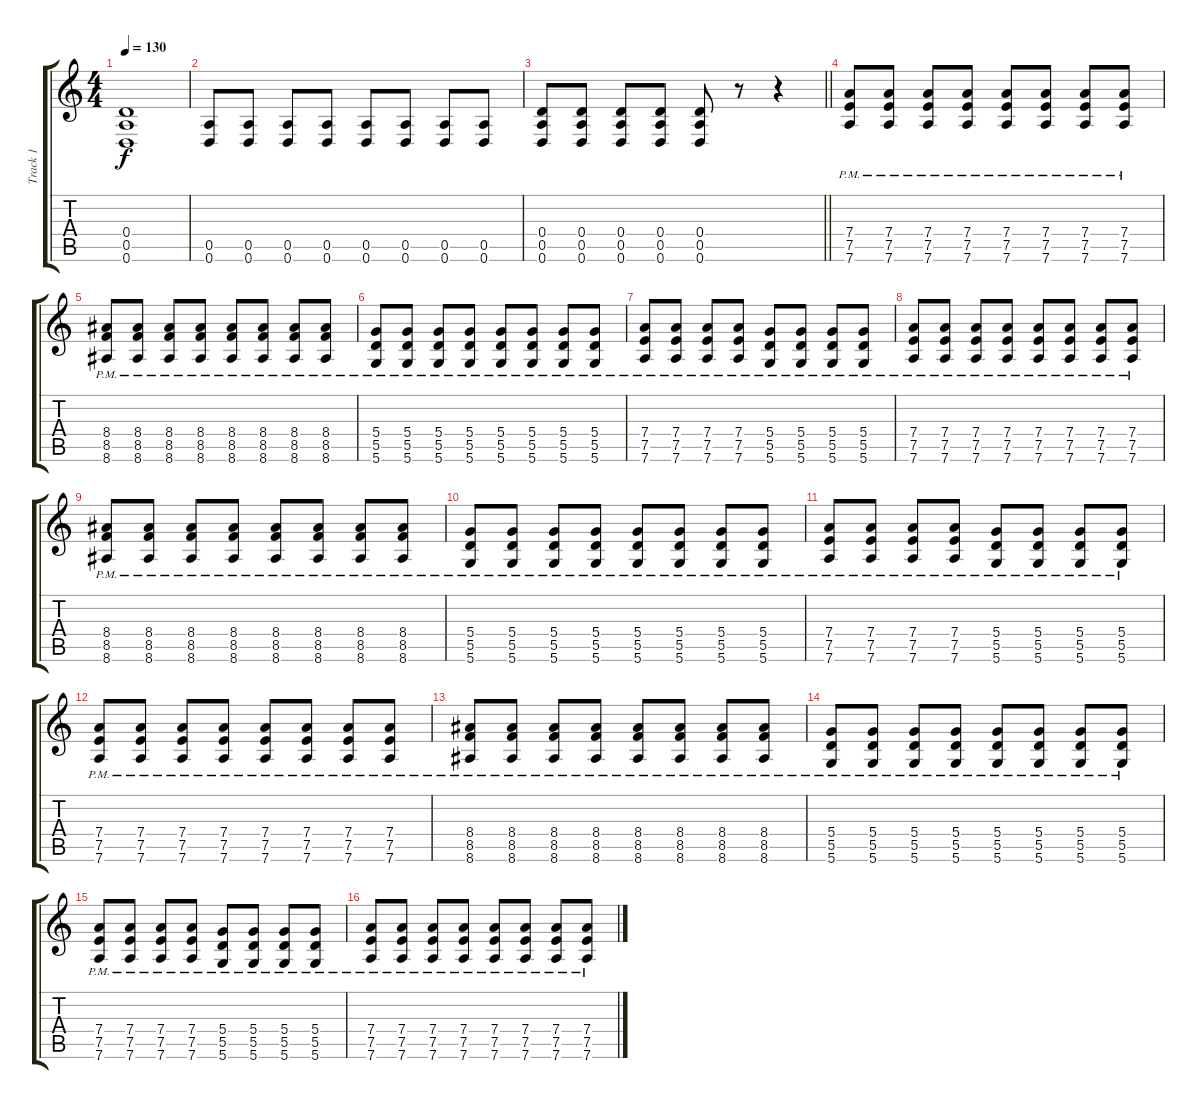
\track ("Track 1" "Track 1") {instrument acousticguitarsteel}
\staff {score tabs}
\tuning (E4 B3 G3 D3 A2 D2) {hide}
\ts (4 4)
\tempo 130
\clef g2
\ks c
(0.4{t} 0.5{t} 0.6{t}).1{dy f} |
(0.5 0.6).8 (0.5 0.6).8 (0.5 0.6).8 (0.5 0.6).8 (0.5 0.6).8 (0.5 0.6).8 (0.5 0.6).8 (0.5 0.6).8 |
\barLineRight lightlight
(0.4 0.5 0.6).8 (0.4 0.5 0.6).8 (0.4 0.5 0.6).8 (0.4 0.5 0.6).8 (0.4 0.5 0.6).8 r.8 r.4 |
(7.4{pm} 7.5{pm} 7.6{pm}).8 (7.4{pm} 7.5{pm} 7.6{pm}).8 (7.4{pm} 7.5{pm} 7.6{pm}).8 (7.4{pm} 7.5{pm} 7.6{pm}).8 (7.4{pm} 7.5{pm} 7.6{pm}).8 (7.4{pm} 7.5{pm} 7.6{pm}).8 (7.4{pm} 7.5{pm} 7.6{pm}).8 (7.4{pm} 7.5{pm} 7.6{pm}).8 |
(8.4{pm} 8.5{pm} 8.6{pm}).8 (8.4{pm} 8.5{pm} 8.6{pm}).8 (8.4{pm} 8.5{pm} 8.6{pm}).8 (8.4{pm} 8.5{pm} 8.6{pm}).8 (8.4{pm} 8.5{pm} 8.6{pm}).8 (8.4{pm} 8.5{pm} 8.6{pm}).8 (8.4{pm} 8.5{pm} 8.6{pm}).8 (8.4{pm} 8.5{pm} 8.6{pm}).8 |
(5.4{pm} 5.5{pm} 5.6{pm}).8 (5.4{pm} 5.5{pm} 5.6{pm}).8 (5.4{pm} 5.5{pm} 5.6{pm}).8 (5.4{pm} 5.5{pm} 5.6{pm}).8 (5.4{pm} 5.5{pm} 5.6{pm}).8 (5.4{pm} 5.5{pm} 5.6{pm}).8 (5.4{pm} 5.5{pm} 5.6{pm}).8 (5.4{pm} 5.5{pm} 5.6{pm}).8 |
(7.4{pm} 7.5{pm} 7.6{pm}).8 (7.4{pm} 7.5{pm} 7.6{pm}).8 (7.4{pm} 7.5{pm} 7.6{pm}).8 (7.4{pm} 7.5{pm} 7.6{pm}).8 (5.4{pm} 5.5{pm} 5.6{pm}).8 (5.4{pm} 5.5{pm} 5.6{pm}).8 (5.4{pm} 5.5{pm} 5.6{pm}).8 (5.4{pm} 5.5{pm} 5.6{pm}).8 |
(7.4{pm} 7.5{pm} 7.6{pm}).8 (7.4{pm} 7.5{pm} 7.6{pm}).8 (7.4{pm} 7.5{pm} 7.6{pm}).8 (7.4{pm} 7.5{pm} 7.6{pm}).8 (7.4{pm} 7.5{pm} 7.6{pm}).8 (7.4{pm} 7.5{pm} 7.6{pm}).8 (7.4{pm} 7.5{pm} 7.6{pm}).8 (7.4{pm} 7.5{pm} 7.6{pm}).8 |
(8.4{pm} 8.5{pm} 8.6{pm}).8 (8.4{pm} 8.5{pm} 8.6{pm}).8 (8.4{pm} 8.5{pm} 8.6{pm}).8 (8.4{pm} 8.5{pm} 8.6{pm}).8 (8.4{pm} 8.5{pm} 8.6{pm}).8 (8.4{pm} 8.5{pm} 8.6{pm}).8 (8.4{pm} 8.5{pm} 8.6{pm}).8 (8.4{pm} 8.5{pm} 8.6{pm}).8 |
(5.4{pm} 5.5{pm} 5.6{pm}).8 (5.4{pm} 5.5{pm} 5.6{pm}).8 (5.4{pm} 5.5{pm} 5.6{pm}).8 (5.4{pm} 5.5{pm} 5.6{pm}).8 (5.4{pm} 5.5{pm} 5.6{pm}).8 (5.4{pm} 5.5{pm} 5.6{pm}).8 (5.4{pm} 5.5{pm} 5.6{pm}).8 (5.4{pm} 5.5{pm} 5.6{pm}).8 |
(7.4{pm} 7.5{pm} 7.6{pm}).8 (7.4{pm} 7.5{pm} 7.6{pm}).8 (7.4{pm} 7.5{pm} 7.6{pm}).8 (7.4{pm} 7.5{pm} 7.6{pm}).8 (5.4{pm} 5.5{pm} 5.6{pm}).8 (5.4{pm} 5.5{pm} 5.6{pm}).8 (5.4{pm} 5.5{pm} 5.6{pm}).8 (5.4{pm} 5.5{pm} 5.6{pm}).8 |
(7.4{pm} 7.5{pm} 7.6{pm}).8 (7.4{pm} 7.5{pm} 7.6{pm}).8 (7.4{pm} 7.5{pm} 7.6{pm}).8 (7.4{pm} 7.5{pm} 7.6{pm}).8 (7.4{pm} 7.5{pm} 7.6{pm}).8 (7.4{pm} 7.5{pm} 7.6{pm}).8 (7.4{pm} 7.5{pm} 7.6{pm}).8 (7.4{pm} 7.5{pm} 7.6{pm}).8 |
(8.4{pm} 8.5{pm} 8.6{pm}).8 (8.4{pm} 8.5{pm} 8.6{pm}).8 (8.4{pm} 8.5{pm} 8.6{pm}).8 (8.4{pm} 8.5{pm} 8.6{pm}).8 (8.4{pm} 8.5{pm} 8.6{pm}).8 (8.4{pm} 8.5{pm} 8.6{pm}).8 (8.4{pm} 8.5{pm} 8.6{pm}).8 (8.4{pm} 8.5{pm} 8.6{pm}).8 |
(5.4{pm} 5.5{pm} 5.6{pm}).8 (5.4{pm} 5.5{pm} 5.6{pm}).8 (5.4{pm} 5.5{pm} 5.6{pm}).8 (5.4{pm} 5.5{pm} 5.6{pm}).8 (5.4{pm} 5.5{pm} 5.6{pm}).8 (5.4{pm} 5.5{pm} 5.6{pm}).8 (5.4{pm} 5.5{pm} 5.6{pm}).8 (5.4{pm} 5.5{pm} 5.6{pm}).8 |
(7.4{pm} 7.5{pm} 7.6{pm}).8 (7.4{pm} 7.5{pm} 7.6{pm}).8 (7.4{pm} 7.5{pm} 7.6{pm}).8 (7.4{pm} 7.5{pm} 7.6{pm}).8 (5.4{pm} 5.5{pm} 5.6{pm}).8 (5.4{pm} 5.5{pm} 5.6{pm}).8 (5.4{pm} 5.5{pm} 5.6{pm}).8 (5.4{pm} 5.5{pm} 5.6{pm}).8 |
(7.4{pm} 7.5{pm} 7.6{pm}).8 (7.4{pm} 7.5{pm} 7.6{pm}).8 (7.4{pm} 7.5{pm} 7.6{pm}).8 (7.4{pm} 7.5{pm} 7.6{pm}).8 (7.4{pm} 7.5{pm} 7.6{pm}).8 (7.4{pm} 7.5{pm} 7.6{pm}).8 (7.4{pm} 7.5{pm} 7.6{pm}).8 (7.4{pm} 7.5{pm} 7.6{pm}).8
